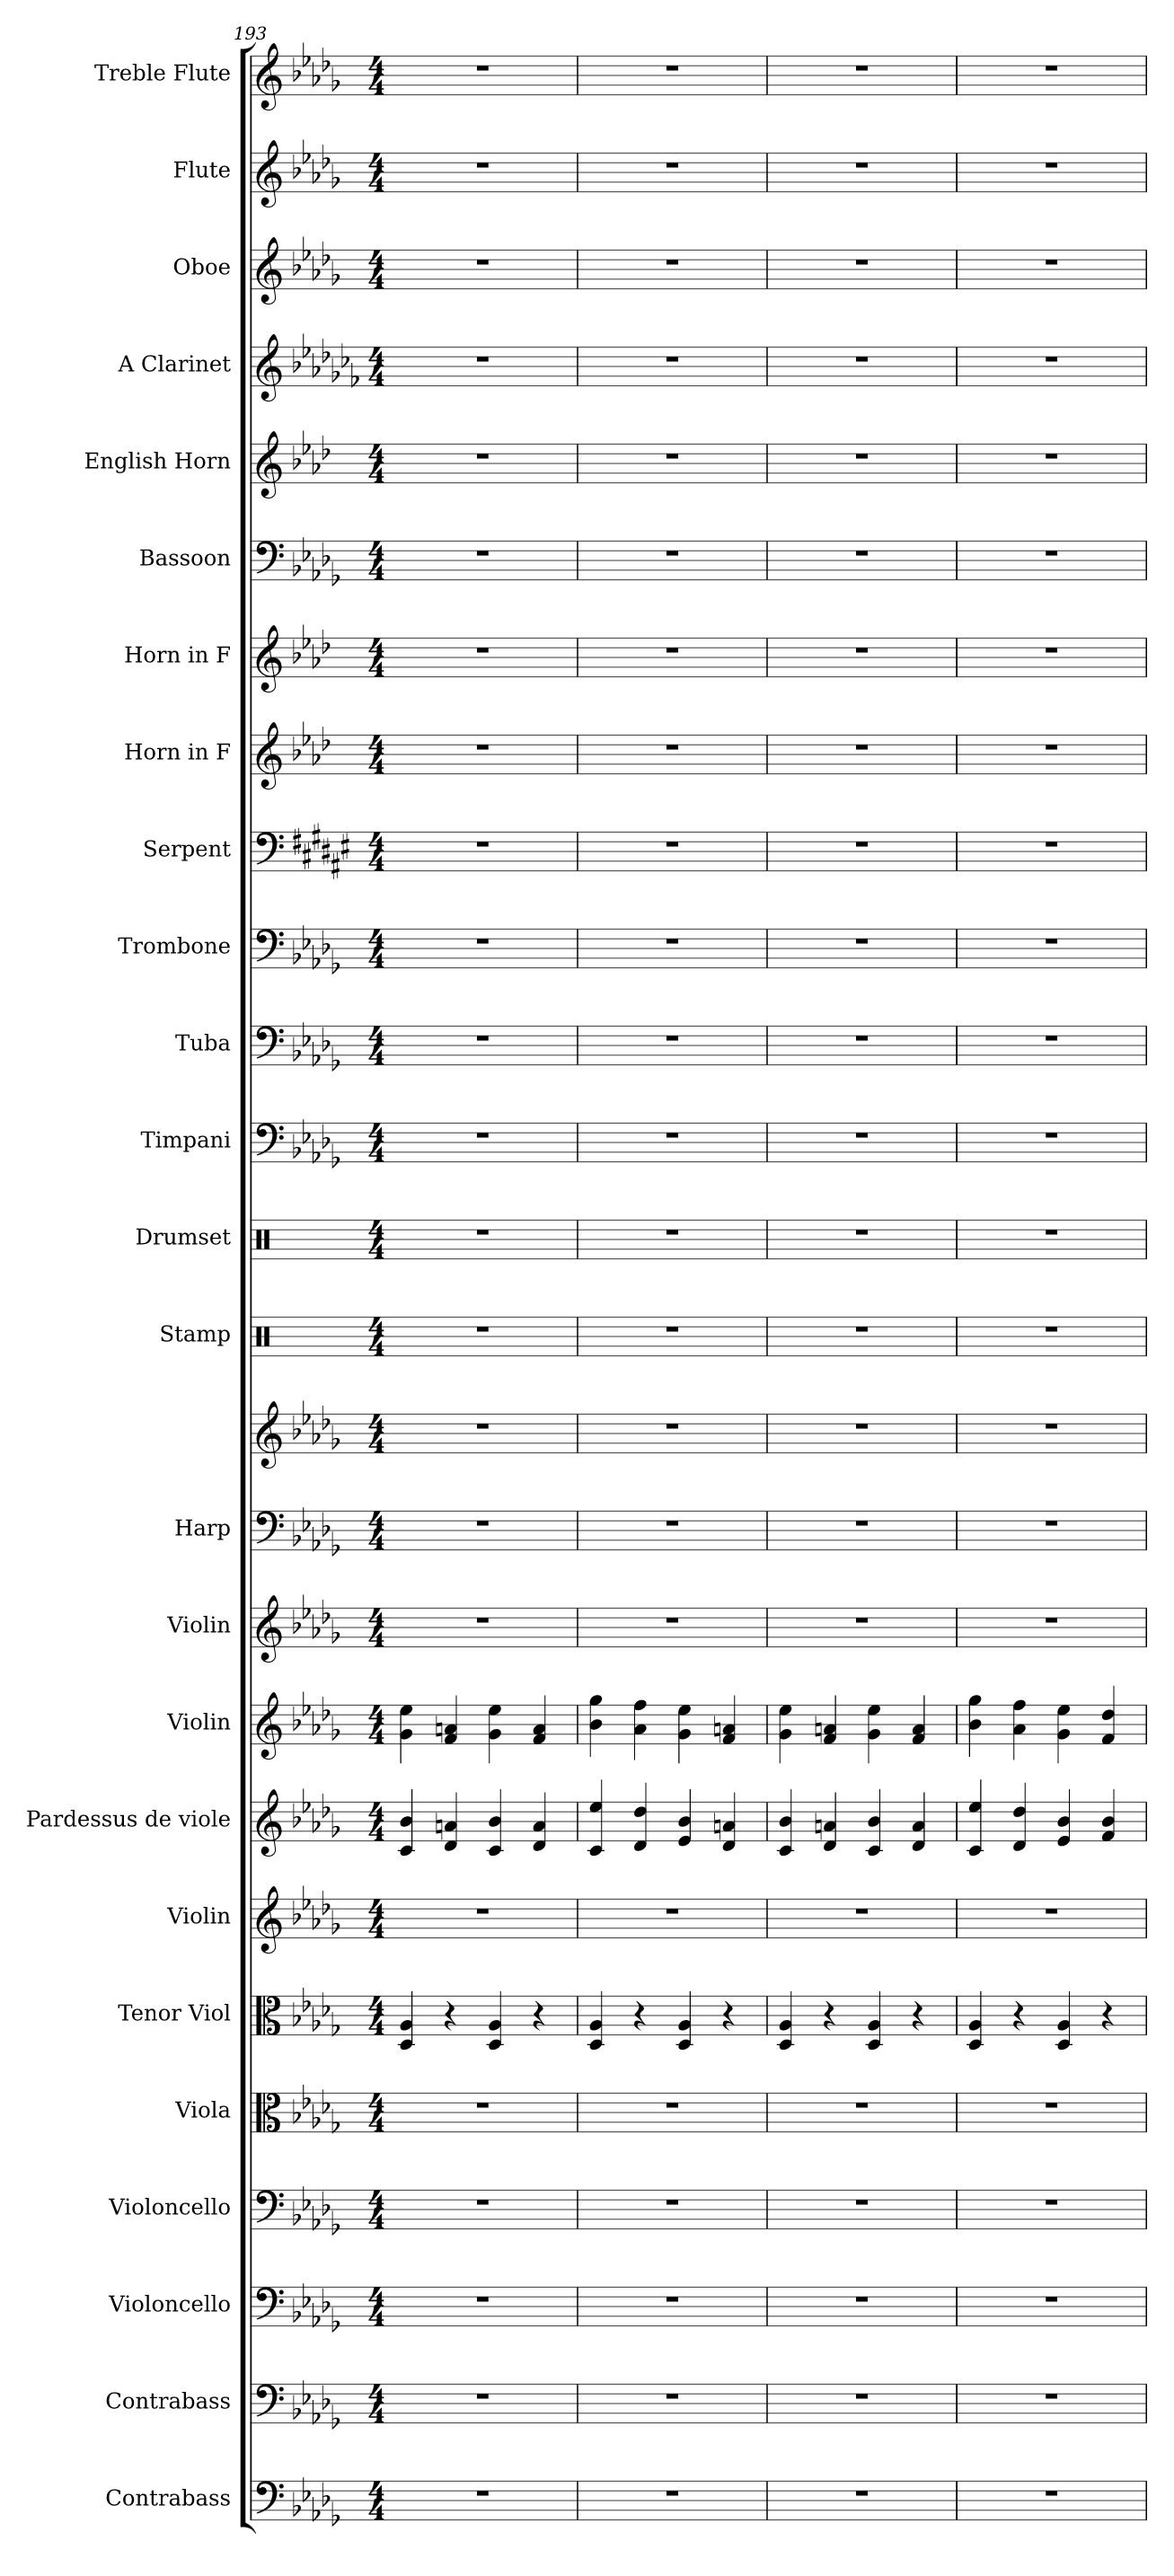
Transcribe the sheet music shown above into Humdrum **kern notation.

**kern	**kern	**kern	**kern	**kern	**kern	**kern	**kern	**kern	**kern	**kern	**kern	**kern	**kern	**kern	**kern	**kern	**kern	**kern	**kern	**kern	**kern	**kern	**kern	**kern	**kern
*part25	*part24	*part23	*part22	*part21	*part20	*part19	*part18	*part17	*part16	*part15	*part15	*part14	*part13	*part12	*part11	*part10	*part9	*part8	*part7	*part6	*part5	*part4	*part3	*part2	*part1
*staff26	*staff25	*staff24	*staff23	*staff22	*staff21	*staff20	*staff19	*staff18	*staff17	*staff16	*staff15	*staff14	*staff13	*staff12	*staff11	*staff10	*staff9	*staff8	*staff7	*staff6	*staff5	*staff4	*staff3	*staff2	*staff1
*I"Contrabass	*I"Contrabass	*I"Violoncello	*I"Violoncello	*I"Viola	*I"Tenor Viol	*I"Violin	*I"Pardessus de viole	*I"Violin	*I"Violin	*I"Harp	*	*I"Stamp	*I"Drumset	*I"Timpani	*I"Tuba	*I"Trombone	*I"Serpent	*I"Horn in F	*I"Horn in F	*I"Bassoon	*I"English Horn	*I"A Clarinet	*I"Oboe	*I"Flute	*I"Treble Flute
*I'Cb.	*I'Cb.	*I'Vc.	*I'Vc.	*I'Vla.	*I'T. Vl.	*I'Vln.	*I'Pds. v.	*I'Vln.	*I'Vln.	*I'Hrp.	*	*I'Sta.	*I'Drs.	*I'Timp.	*I'Tba.	*I'Tbn.	*I'Spt.	*	*	*I'Bsn.	*I'E. Hn.	*I'A Cl.	*I'Ob.	*I'Fl.	*I'Tr. Fl.
!!LO:PB:g=z
*clefF4	*clefF4	*clefF4	*clefF4	*clefC3	*clefC3	*clefG2	*clefG2	*clefG2	*clefG2	*clefF4	*clefG2	*clefX	*clefX	*clefF4	*clefF4	*clefF4	*clefF4	*clefG2	*clefG2	*clefF4	*clefG2	*clefG2	*clefG2	*clefG2	*clefG2
*ITrd7c12	*ITrd7c12	*	*	*	*	*	*	*	*	*	*	*	*	*	*	*	*ITrd1c2	*ITrd4c7	*ITrd4c7	*	*ITrd4c7	*ITrd2c3	*	*	*ITrd-4c-7
*k[b-e-a-d-g-]	*k[b-e-a-d-g-]	*k[b-e-a-d-g-]	*k[b-e-a-d-g-]	*k[b-e-a-d-g-]	*k[b-e-a-d-g-]	*k[b-e-a-d-g-]	*k[b-e-a-d-g-]	*k[b-e-a-d-g-]	*k[b-e-a-d-g-]	*k[b-e-a-d-g-]	*k[b-e-a-d-g-]	*k[]	*k[]	*k[b-e-a-d-g-]	*k[b-e-a-d-g-]	*k[b-e-a-d-g-]	*k[f#c#g#d#]	*k[b-e-a-d-g-]	*k[b-e-a-d-g-]	*k[b-e-a-d-g-]	*k[b-e-a-d-g-]	*k[b-e-a-d-]	*k[b-e-a-d-g-]	*k[b-e-a-d-g-]	*k[b-e-a-d-]
*M4/4	*M4/4	*M4/4	*M4/4	*M4/4	*M4/4	*M4/4	*M4/4	*M4/4	*M4/4	*M4/4	*M4/4	*M4/4	*M4/4	*M4/4	*M4/4	*M4/4	*M4/4	*M4/4	*M4/4	*M4/4	*M4/4	*M4/4	*M4/4	*M4/4	*M4/4
=193	=193	=193	=193	=193	=193	=193	=193	=193	=193	=193	=193	=193	=193	=193	=193	=193	=193	=193	=193	=193	=193	=193	=193	=193	=193
1r	1r	1r	1r	1r	4D-/ 4A-/	1r	4c/ 4b-/	4g-\ 4ee-\	1r	1r	1r	1r	1r	1r	1r	1r	1r	1r	1r	1r	1r	1r	1r	1r	1r
.	.	.	.	.	4r	.	4d-/ 4an/	4f/ 4an/	.	.	.	.	.	.	.	.	.	.	.	.	.	.	.	.	.
.	.	.	.	.	4D-/ 4A-/	.	4c/ 4b-/	4g-\ 4ee-\	.	.	.	.	.	.	.	.	.	.	.	.	.	.	.	.	.
.	.	.	.	.	4r	.	4d-/ 4a/	4f/ 4a/	.	.	.	.	.	.	.	.	.	.	.	.	.	.	.	.	.
=194	=194	=194	=194	=194	=194	=194	=194	=194	=194	=194	=194	=194	=194	=194	=194	=194	=194	=194	=194	=194	=194	=194	=194	=194	=194
1r	1r	1r	1r	1r	4D-/ 4A-/	1r	4c/ 4ee-/	4b-\ 4gg-\	1r	1r	1r	1r	1r	1r	1r	1r	1r	1r	1r	1r	1r	1r	1r	1r	1r
.	.	.	.	.	4r	.	4d-/ 4dd-/	4a-\ 4ff\	.	.	.	.	.	.	.	.	.	.	.	.	.	.	.	.	.
.	.	.	.	.	4D-/ 4A-/	.	4e-/ 4b-/	4g-\ 4ee-\	.	.	.	.	.	.	.	.	.	.	.	.	.	.	.	.	.
.	.	.	.	.	4r	.	4d-/ 4an/	4f/ 4an/	.	.	.	.	.	.	.	.	.	.	.	.	.	.	.	.	.
=195	=195	=195	=195	=195	=195	=195	=195	=195	=195	=195	=195	=195	=195	=195	=195	=195	=195	=195	=195	=195	=195	=195	=195	=195	=195
1r	1r	1r	1r	1r	4D-/ 4A-/	1r	4c/ 4b-/	4g-\ 4ee-\	1r	1r	1r	1r	1r	1r	1r	1r	1r	1r	1r	1r	1r	1r	1r	1r	1r
.	.	.	.	.	4r	.	4d-/ 4an/	4f/ 4an/	.	.	.	.	.	.	.	.	.	.	.	.	.	.	.	.	.
.	.	.	.	.	4D-/ 4A-/	.	4c/ 4b-/	4g-\ 4ee-\	.	.	.	.	.	.	.	.	.	.	.	.	.	.	.	.	.
.	.	.	.	.	4r	.	4d-/ 4a/	4f/ 4a/	.	.	.	.	.	.	.	.	.	.	.	.	.	.	.	.	.
=196	=196	=196	=196	=196	=196	=196	=196	=196	=196	=196	=196	=196	=196	=196	=196	=196	=196	=196	=196	=196	=196	=196	=196	=196	=196
1r	1r	1r	1r	1r	4D-/ 4A-/	1r	4c/ 4ee-/	4b-\ 4gg-\	1r	1r	1r	1r	1r	1r	1r	1r	1r	1r	1r	1r	1r	1r	1r	1r	1r
.	.	.	.	.	4r	.	4d-/ 4dd-/	4a-\ 4ff\	.	.	.	.	.	.	.	.	.	.	.	.	.	.	.	.	.
.	.	.	.	.	4D-/ 4A-/	.	4e-/ 4b-/	4g-\ 4ee-\	.	.	.	.	.	.	.	.	.	.	.	.	.	.	.	.	.
.	.	.	.	.	4r	.	4f/ 4b-/	4f/ 4dd-/	.	.	.	.	.	.	.	.	.	.	.	.	.	.	.	.	.
=	=	=	=	=	=	=	=	=	=	=	=	=	=	=	=	=	=	=	=	=	=	=	=	=	=
*-	*-	*-	*-	*-	*-	*-	*-	*-	*-	*-	*-	*-	*-	*-	*-	*-	*-	*-	*-	*-	*-	*-	*-	*-	*-
